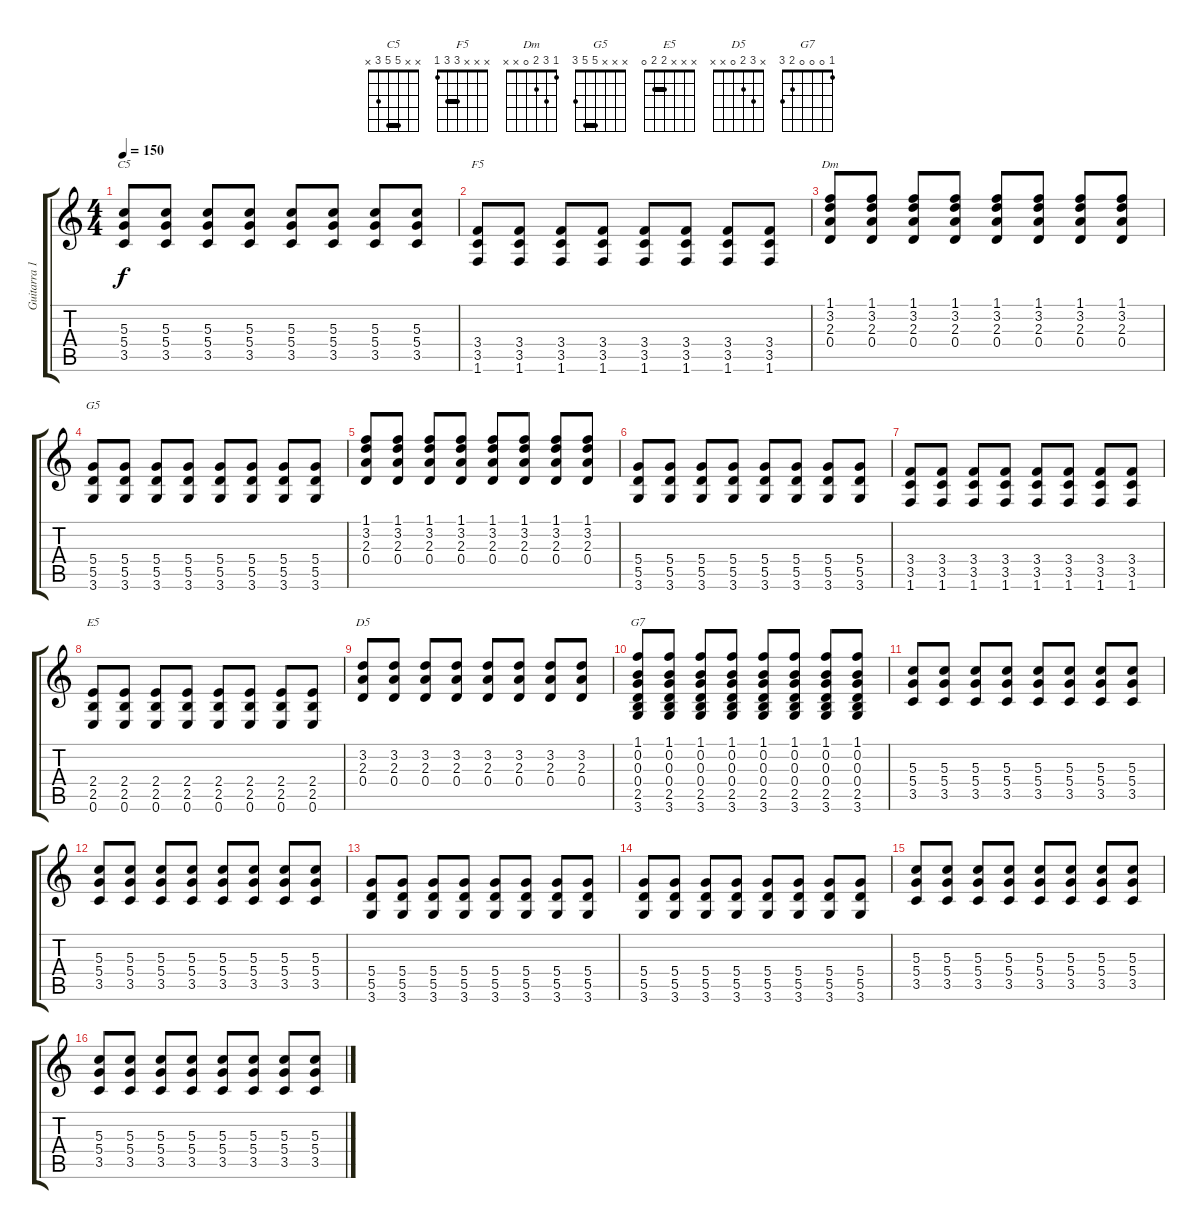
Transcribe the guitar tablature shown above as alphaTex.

\track ("Guitarra 1" "Guitarra 1") {instrument overdrivenguitar}
\staff {score tabs}
\tuning (E4 B3 G3 D3 A2 E2) {hide}
\chord ("C5" x x 5 5 3 x) {barre 5}
\chord ("F5" x x x 3 3 1) {barre 3}
\chord ("Dm" 1 3 2 0 x x)
\chord ("G5" x x x 5 5 3) {barre 5}
\chord ("E5" x x x 2 2 0) {barre 2}
\chord ("D5" x 3 2 0 x x)
\chord ("G7" 1 0 0 0 2 3)
\ts (4 4)
\tempo 150
\clef g2
\ks c
(5.3 5.4 3.5).8{ch "C5" dy f} (5.3 5.4 3.5).8 (5.3 5.4 3.5).8 (5.3 5.4 3.5).8 (5.3 5.4 3.5).8 (5.3 5.4 3.5).8 (5.3 5.4 3.5).8 (5.3 5.4 3.5).8 |
(3.4 3.5 1.6).8{ch "F5"} (3.4 3.5 1.6).8 (3.4 3.5 1.6).8 (3.4 3.5 1.6).8 (3.4 3.5 1.6).8 (3.4 3.5 1.6).8 (3.4 3.5 1.6).8 (3.4 3.5 1.6).8 |
(1.1 3.2 2.3 0.4).8{ch "Dm"} (1.1 3.2 2.3 0.4).8 (1.1 3.2 2.3 0.4).8 (1.1 3.2 2.3 0.4).8 (1.1 3.2 2.3 0.4).8 (1.1 3.2 2.3 0.4).8 (1.1 3.2 2.3 0.4).8 (1.1 3.2 2.3 0.4).8 |
(5.4 5.5 3.6).8{ch "G5"} (5.4 5.5 3.6).8 (5.4 5.5 3.6).8 (5.4 5.5 3.6).8 (5.4 5.5 3.6).8 (5.4 5.5 3.6).8 (5.4 5.5 3.6).8 (5.4 5.5 3.6).8 |
(1.1 3.2 2.3 0.4).8 (1.1 3.2 2.3 0.4).8 (1.1 3.2 2.3 0.4).8 (1.1 3.2 2.3 0.4).8 (1.1 3.2 2.3 0.4).8 (1.1 3.2 2.3 0.4).8 (1.1 3.2 2.3 0.4).8 (1.1 3.2 2.3 0.4).8 |
(5.4 5.5 3.6).8 (5.4 5.5 3.6).8 (5.4 5.5 3.6).8 (5.4 5.5 3.6).8 (5.4 5.5 3.6).8 (5.4 5.5 3.6).8 (5.4 5.5 3.6).8 (5.4 5.5 3.6).8 |
(3.4 3.5 1.6).8 (3.4 3.5 1.6).8 (3.4 3.5 1.6).8 (3.4 3.5 1.6).8 (3.4 3.5 1.6).8 (3.4 3.5 1.6).8 (3.4 3.5 1.6).8 (3.4 3.5 1.6).8 |
(2.4 2.5 0.6).8{ch "E5"} (2.4 2.5 0.6).8 (2.4 2.5 0.6).8 (2.4 2.5 0.6).8 (2.4 2.5 0.6).8 (2.4 2.5 0.6).8 (2.4 2.5 0.6).8 (2.4 2.5 0.6).8 |
(3.2 2.3 0.4).8{ch "D5"} (3.2 2.3 0.4).8 (3.2 2.3 0.4).8 (3.2 2.3 0.4).8 (3.2 2.3 0.4).8 (3.2 2.3 0.4).8 (3.2 2.3 0.4).8 (3.2 2.3 0.4).8 |
(1.1 0.2 0.3 0.4 2.5 3.6).8{ch "G7"} (1.1 0.2 0.3 0.4 2.5 3.6).8 (1.1 0.2 0.3 0.4 2.5 3.6).8 (1.1 0.2 0.3 0.4 2.5 3.6).8 (1.1 0.2 0.3 0.4 2.5 3.6).8 (1.1 0.2 0.3 0.4 2.5 3.6).8 (1.1 0.2 0.3 0.4 2.5 3.6).8 (1.1 0.2 0.3 0.4 2.5 3.6).8 |
(5.3 5.4 3.5).8 (5.3 5.4 3.5).8 (5.3 5.4 3.5).8 (5.3 5.4 3.5).8 (5.3 5.4 3.5).8 (5.3 5.4 3.5).8 (5.3 5.4 3.5).8 (5.3 5.4 3.5).8 |
(5.3 5.4 3.5).8 (5.3 5.4 3.5).8 (5.3 5.4 3.5).8 (5.3 5.4 3.5).8 (5.3 5.4 3.5).8 (5.3 5.4 3.5).8 (5.3 5.4 3.5).8 (5.3 5.4 3.5).8 |
(5.4 5.5 3.6).8 (5.4 5.5 3.6).8 (5.4 5.5 3.6).8 (5.4 5.5 3.6).8 (5.4 5.5 3.6).8 (5.4 5.5 3.6).8 (5.4 5.5 3.6).8 (5.4 5.5 3.6).8 |
(5.4 5.5 3.6).8 (5.4 5.5 3.6).8 (5.4 5.5 3.6).8 (5.4 5.5 3.6).8 (5.4 5.5 3.6).8 (5.4 5.5 3.6).8 (5.4 5.5 3.6).8 (5.4 5.5 3.6).8 |
(5.3 5.4 3.5).8 (5.3 5.4 3.5).8 (5.3 5.4 3.5).8 (5.3 5.4 3.5).8 (5.3 5.4 3.5).8 (5.3 5.4 3.5).8 (5.3 5.4 3.5).8 (5.3 5.4 3.5).8 |
(5.3 5.4 3.5).8 (5.3 5.4 3.5).8 (5.3 5.4 3.5).8 (5.3 5.4 3.5).8 (5.3 5.4 3.5).8 (5.3 5.4 3.5).8 (5.3 5.4 3.5).8 (5.3 5.4 3.5).8
